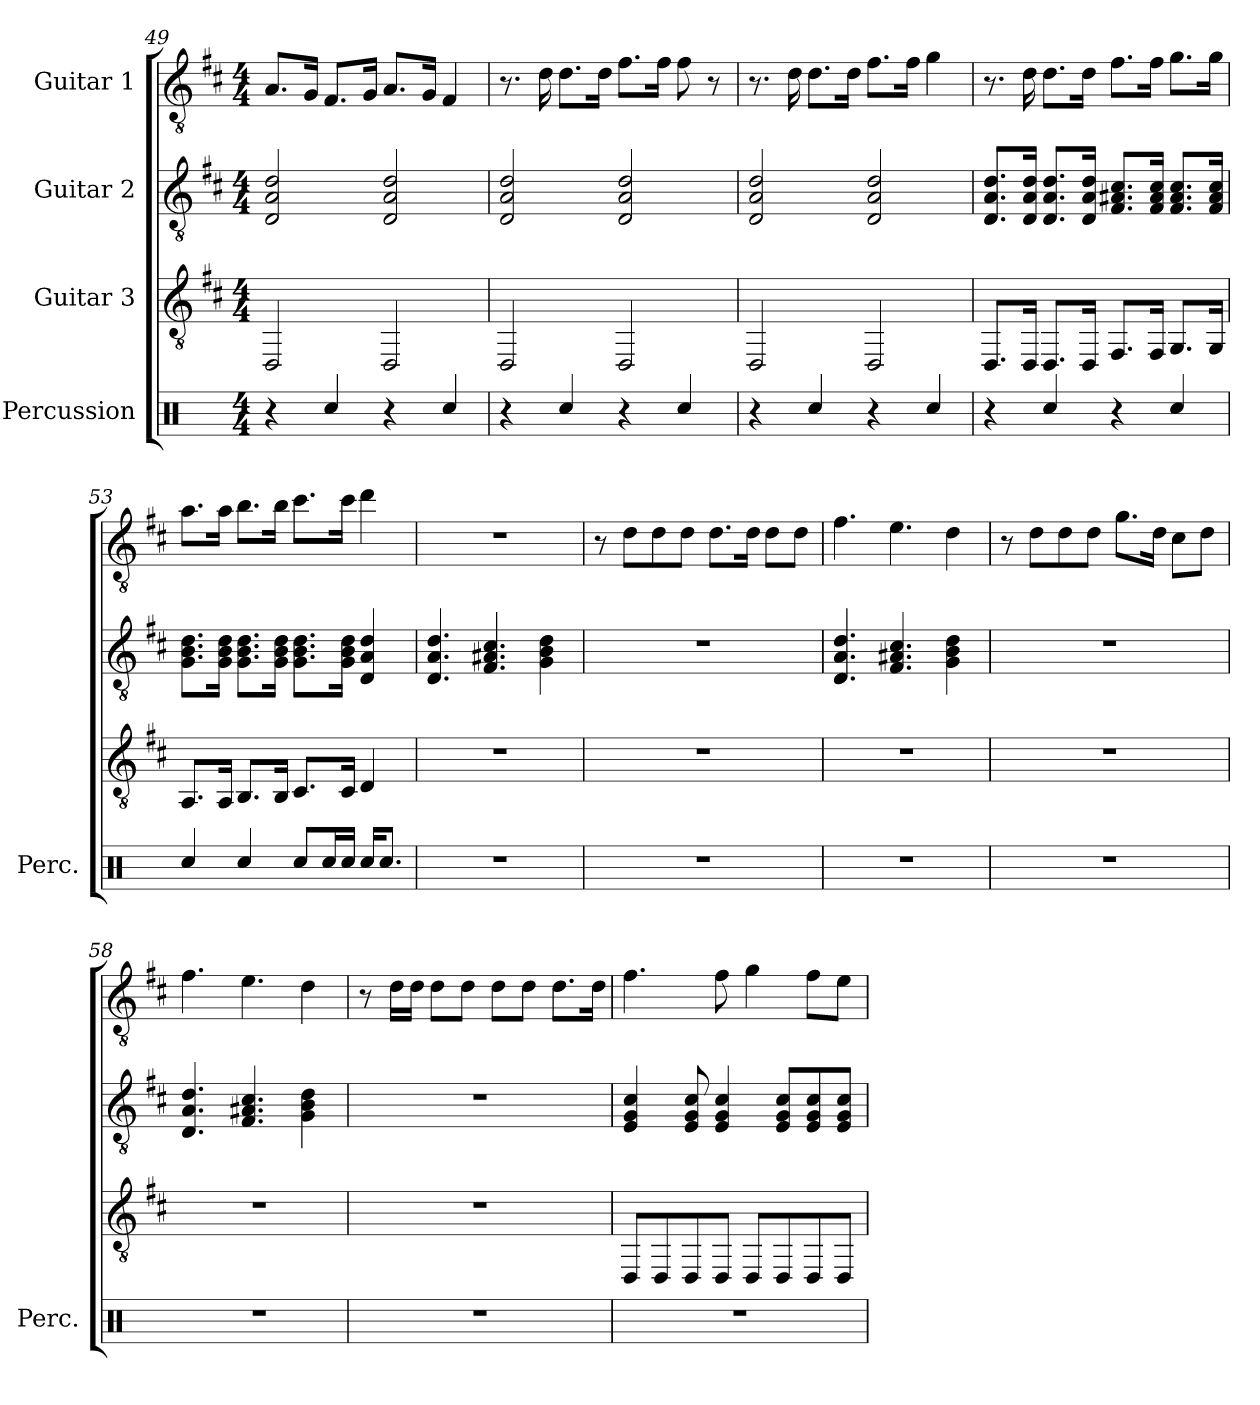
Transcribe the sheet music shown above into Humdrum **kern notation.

**kern	**kern	**kern	**kern
*part4	*part3	*part2	*part1
*staff4	*staff3	*staff2	*staff1
*I"Percussion	*I"Guitar 3	*I"Guitar 2	*I"Guitar 1
*I'Perc.	*	*	*
*clefX	*clefGv2	*clefGv2	*clefGv2
*k[]	*k[f#c#]	*k[f#c#]	*k[f#c#]
*M4/4	*M4/4	*M4/4	*M4/4
=49	=49	=49	=49
4r	2DD/	2D/ 2A/ 2d/	8.A/L
.	.	.	16G/Jk
4Rcc/	.	.	8.F#/L
.	.	.	16G/Jk
4r	2DD/	2D/ 2A/ 2d/	8.A/L
.	.	.	16G/Jk
4Rcc/	.	.	4F#/
=50	=50	=50	=50
4r	2DD/	2D/ 2A/ 2d/	8.r
.	.	.	16d\
4Rcc/	.	.	8.d\L
.	.	.	16d\Jk
4r	2DD/	2D/ 2A/ 2d/	8.f#\L
.	.	.	16f#\Jk
4Rcc/	.	.	8f#\
.	.	.	8r
=51	=51	=51	=51
4r	2DD/	2D/ 2A/ 2d/	8.r
.	.	.	16d\
4Rcc/	.	.	8.d\L
.	.	.	16d\Jk
4r	2DD/	2D/ 2A/ 2d/	8.f#\L
.	.	.	16f#\Jk
4Rcc/	.	.	4g\
=52	=52	=52	=52
4r	8.DD/L	8.D/ 8.A/ 8.d/L	8.r
.	16DD/Jk	16D/ 16A/ 16d/Jk	16d\
4Rcc/	8.DD/L	8.D/ 8.A/ 8.d/L	8.d\L
.	16DD/Jk	16D/ 16A/ 16d/Jk	16d\Jk
4r	8.FF#/L	8.F#/ 8.A#X/ 8.c#/L	8.f#\L
.	16FF#/Jk	16F#/ 16A#/ 16c#/Jk	16f#\Jk
4Rcc/	8.GG/L	8.F#/ 8.A#/ 8.c#/L	8.g\L
.	16GG/Jk	16F#/ 16A#/ 16c#/Jk	16g\Jk
!!LO:PB:g=z
=53	=53	=53	=53
4Rcc/	8.AA/L	8.G\ 8.B\ 8.d\L	8.a\L
.	16AA/Jk	16G\ 16B\ 16d\Jk	16a\Jk
4Rcc/	8.BB/L	8.G\ 8.B\ 8.d\L	8.b\L
.	16BB/Jk	16G\ 16B\ 16d\Jk	16b\Jk
8Rcc/L	8.C#/L	8.G\ 8.B\ 8.d\L	8.cc#\L
16Rcc/L	.	.	.
16Rcc/JJ	16C#/Jk	16G\ 16B\ 16d\Jk	16cc#\Jk
16Rcc/KL	4D/	4D/ 4A/ 4d/	4dd\
8.Rcc/J	.	.	.
=54	=54	=54	=54
1r	1r	4.D/ 4.A/ 4.d/	1r
.	.	4.F#/ 4.A#X/ 4.c#/	.
.	.	4G\ 4B\ 4d\	.
=55	=55	=55	=55
1r	1r	1r	8r
.	.	.	8d\L
.	.	.	8d\
.	.	.	8d\J
.	.	.	8.d\L
.	.	.	16d\Jk
.	.	.	8d\L
.	.	.	8d\J
=56	=56	=56	=56
1r	1r	4.D/ 4.A/ 4.d/	4.f#\
.	.	4.F#/ 4.A#X/ 4.c#/	4.e\
.	.	4G\ 4B\ 4d\	4d\
=57	=57	=57	=57
1r	1r	1r	8r
.	.	.	8d\L
.	.	.	8d\
.	.	.	8d\J
.	.	.	8.g\L
.	.	.	16d\Jk
.	.	.	8c#\L
.	.	.	8d\J
=58	=58	=58	=58
1r	1r	4.D/ 4.A/ 4.d/	4.f#\
.	.	4.F#/ 4.A#X/ 4.c#/	4.e\
.	.	4G\ 4B\ 4d\	4d\
=59	=59	=59	=59
1r	1r	1r	8r
.	.	.	16d\LL
.	.	.	16d\JJ
.	.	.	8d\L
.	.	.	8d\J
.	.	.	8d\L
.	.	.	8d\J
.	.	.	8.d\L
.	.	.	16d\Jk
=60	=60	=60	=60
1r	8DD/L	4E/ 4G/ 4c#/	4.f#\
.	8DD/	.	.
.	8DD/	8E/ 8G/ 8c#/	.
.	8DD/J	4E/ 4G/ 4c#/	8f#\
.	8DD/L	.	4g\
.	8DD/	8E/ 8G/ 8c#/L	.
.	8DD/	8E/ 8G/ 8c#/	8f#\L
.	8DD/J	8E/ 8G/ 8c#/J	8e\J
=	=	=	=
*-	*-	*-	*-
